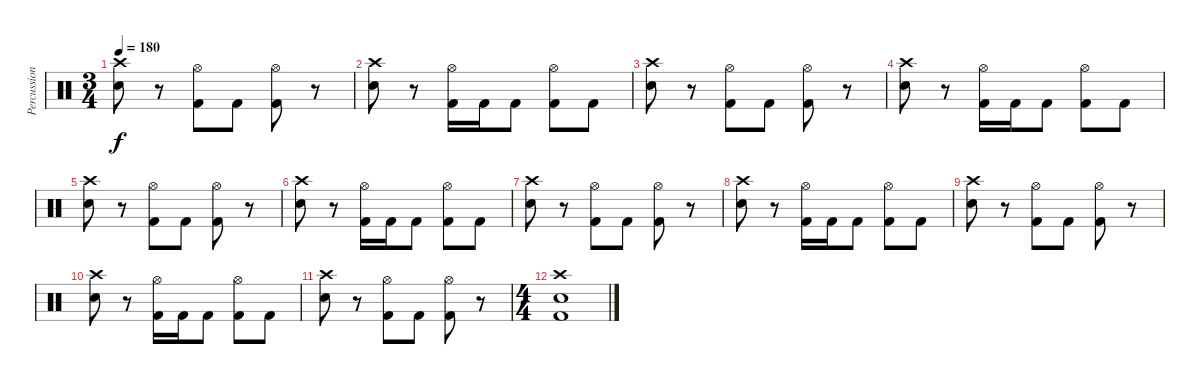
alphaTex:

\track ("Percussion" "Percussion") {instrument percussion}
\staff {score}
\articulation defaults
\ts (3 4)
\tempo 180
\clef neutral
\ks c
("Crash high (hit)" "Electric Snare (hit)").8{dy f} r.8 ("Hi-Hat (open)" "Kick (hit) 2").8 "Kick (hit) 2".8 ("Hi-Hat (open)" "Kick (hit) 2").8 r.8 |
("Crash high (hit)" "Electric Snare (hit)").8 r.8 ("Hi-Hat (open)" "Kick (hit) 2").16 "Kick (hit) 2".16 "Kick (hit) 2".8 ("Hi-Hat (open)" "Kick (hit) 2").8 "Kick (hit) 2".8 |
("Crash high (hit)" "Electric Snare (hit)").8 r.8 ("Hi-Hat (open)" "Kick (hit) 2").8 "Kick (hit) 2".8 ("Hi-Hat (open)" "Kick (hit) 2").8 r.8 |
("Crash high (hit)" "Electric Snare (hit)").8 r.8 ("Hi-Hat (open)" "Kick (hit) 2").16 "Kick (hit) 2".16 "Kick (hit) 2".8 ("Hi-Hat (open)" "Kick (hit) 2").8 "Kick (hit) 2".8 |
("Crash high (hit)" "Electric Snare (hit)").8 r.8 ("Hi-Hat (open)" "Kick (hit) 2").8 "Kick (hit) 2".8 ("Hi-Hat (open)" "Kick (hit) 2").8 r.8 |
("Crash high (hit)" "Electric Snare (hit)").8 r.8 ("Hi-Hat (open)" "Kick (hit) 2").16 "Kick (hit) 2".16 "Kick (hit) 2".8 ("Hi-Hat (open)" "Kick (hit) 2").8 "Kick (hit) 2".8 |
("Crash high (hit)" "Electric Snare (hit)").8 r.8 ("Hi-Hat (open)" "Kick (hit) 2").8 "Kick (hit) 2".8 ("Hi-Hat (open)" "Kick (hit) 2").8 r.8 |
("Crash high (hit)" "Electric Snare (hit)").8 r.8 ("Hi-Hat (open)" "Kick (hit) 2").16 "Kick (hit) 2".16 "Kick (hit) 2".8 ("Hi-Hat (open)" "Kick (hit) 2").8 "Kick (hit) 2".8 |
("Crash high (hit)" "Electric Snare (hit)").8 r.8 ("Hi-Hat (open)" "Kick (hit) 2").8 "Kick (hit) 2".8 ("Hi-Hat (open)" "Kick (hit) 2").8 r.8 |
("Crash high (hit)" "Electric Snare (hit)").8 r.8 ("Hi-Hat (open)" "Kick (hit) 2").16 "Kick (hit) 2".16 "Kick (hit) 2".8 ("Hi-Hat (open)" "Kick (hit) 2").8 "Kick (hit) 2".8 |
("Crash high (hit)" "Electric Snare (hit)").8 r.8 ("Hi-Hat (open)" "Kick (hit) 2").8 "Kick (hit) 2".8 ("Hi-Hat (open)" "Kick (hit) 2").8 r.8 |
\ts (4 4)
("Crash high (hit)" "Electric Snare (hit)" "Kick (hit) 2").1
